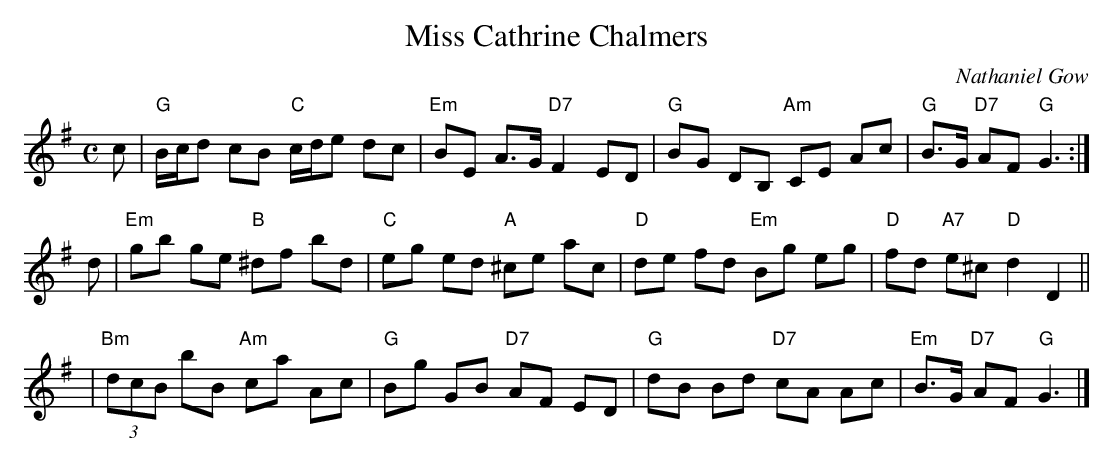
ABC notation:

X:1
T: Miss Cathrine Chalmers
C: Nathaniel Gow
M: C
L: 1/8
K: G
c \
| "G"B/c/d cB "C"c/d/e dc | "Em"BE A>G "D7"F2 ED \
| "G"BG DB, "Am"CE Ac | "G"B>G "D7"AF "G"G3 :|
d \
| "Em"gb ge "B"^df bd | "C"eg ed "A"^ce ac \
| "D"de fd "Em"Bg eg | "D"fd "A7"e^c "D"d2 D2 ||
| "Bm"(3dcB bB "Am"ca Ac | "G"Bg GB "D7"AF ED \
| "G"dB Bd "D7"cA Ac | "Em"B>G "D7"AF "G"G3 |]
